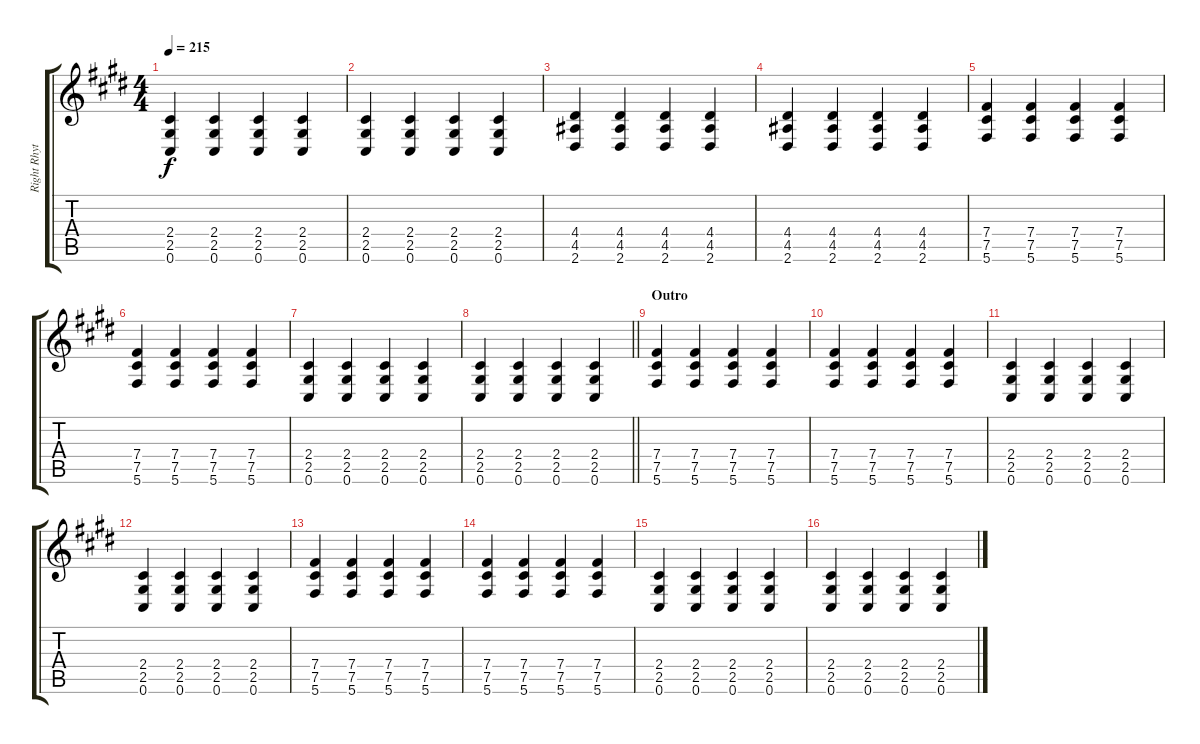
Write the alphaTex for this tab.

\track ("Right Rhythm" "Right Rhyt") {instrument distortionguitar}
\staff {score tabs}
\tuning (Db4 Ab3 E3 B2 Gb2 Db2) {hide}
\ts (4 4)
\tempo 215
\clef g2
\ks e
(2.4 2.5 0.6).4{dy f} (2.4 2.5 0.6).4 (2.4 2.5 0.6).4 (2.4 2.5 0.6).4 |
(2.4 2.5 0.6).4 (2.4 2.5 0.6).4 (2.4 2.5 0.6).4 (2.4 2.5 0.6).4 |
(4.4 4.5 2.6).4 (4.4 4.5 2.6).4 (4.4 4.5 2.6).4 (4.4 4.5 2.6).4 |
(4.4 4.5 2.6).4 (4.4 4.5 2.6).4 (4.4 4.5 2.6).4 (4.4 4.5 2.6).4 |
(7.4 7.5 5.6).4 (7.4 7.5 5.6).4 (7.4 7.5 5.6).4 (7.4 7.5 5.6).4 |
(7.4 7.5 5.6).4 (7.4 7.5 5.6).4 (7.4 7.5 5.6).4 (7.4 7.5 5.6).4 |
(2.4 2.5 0.6).4 (2.4 2.5 0.6).4 (2.4 2.5 0.6).4 (2.4 2.5 0.6).4 |
\barLineRight lightlight
(2.4 2.5 0.6).4 (2.4 2.5 0.6).4 (2.4 2.5 0.6).4 (2.4 2.5 0.6).4 |
\section ("" "Outro")
(7.4 7.5 5.6).4 (7.4 7.5 5.6).4 (7.4 7.5 5.6).4 (7.4 7.5 5.6).4 |
(7.4 7.5 5.6).4 (7.4 7.5 5.6).4 (7.4 7.5 5.6).4 (7.4 7.5 5.6).4 |
(2.4 2.5 0.6).4 (2.4 2.5 0.6).4 (2.4 2.5 0.6).4 (2.4 2.5 0.6).4 |
(2.4 2.5 0.6).4 (2.4 2.5 0.6).4 (2.4 2.5 0.6).4 (2.4 2.5 0.6).4 |
(7.4 7.5 5.6).4 (7.4 7.5 5.6).4 (7.4 7.5 5.6).4 (7.4 7.5 5.6).4 |
(7.4 7.5 5.6).4 (7.4 7.5 5.6).4 (7.4 7.5 5.6).4 (7.4 7.5 5.6).4 |
(2.4 2.5 0.6).4 (2.4 2.5 0.6).4 (2.4 2.5 0.6).4 (2.4 2.5 0.6).4 |
(2.4 2.5 0.6).4 (2.4 2.5 0.6).4 (2.4 2.5 0.6).4 (2.4 2.5 0.6).4
